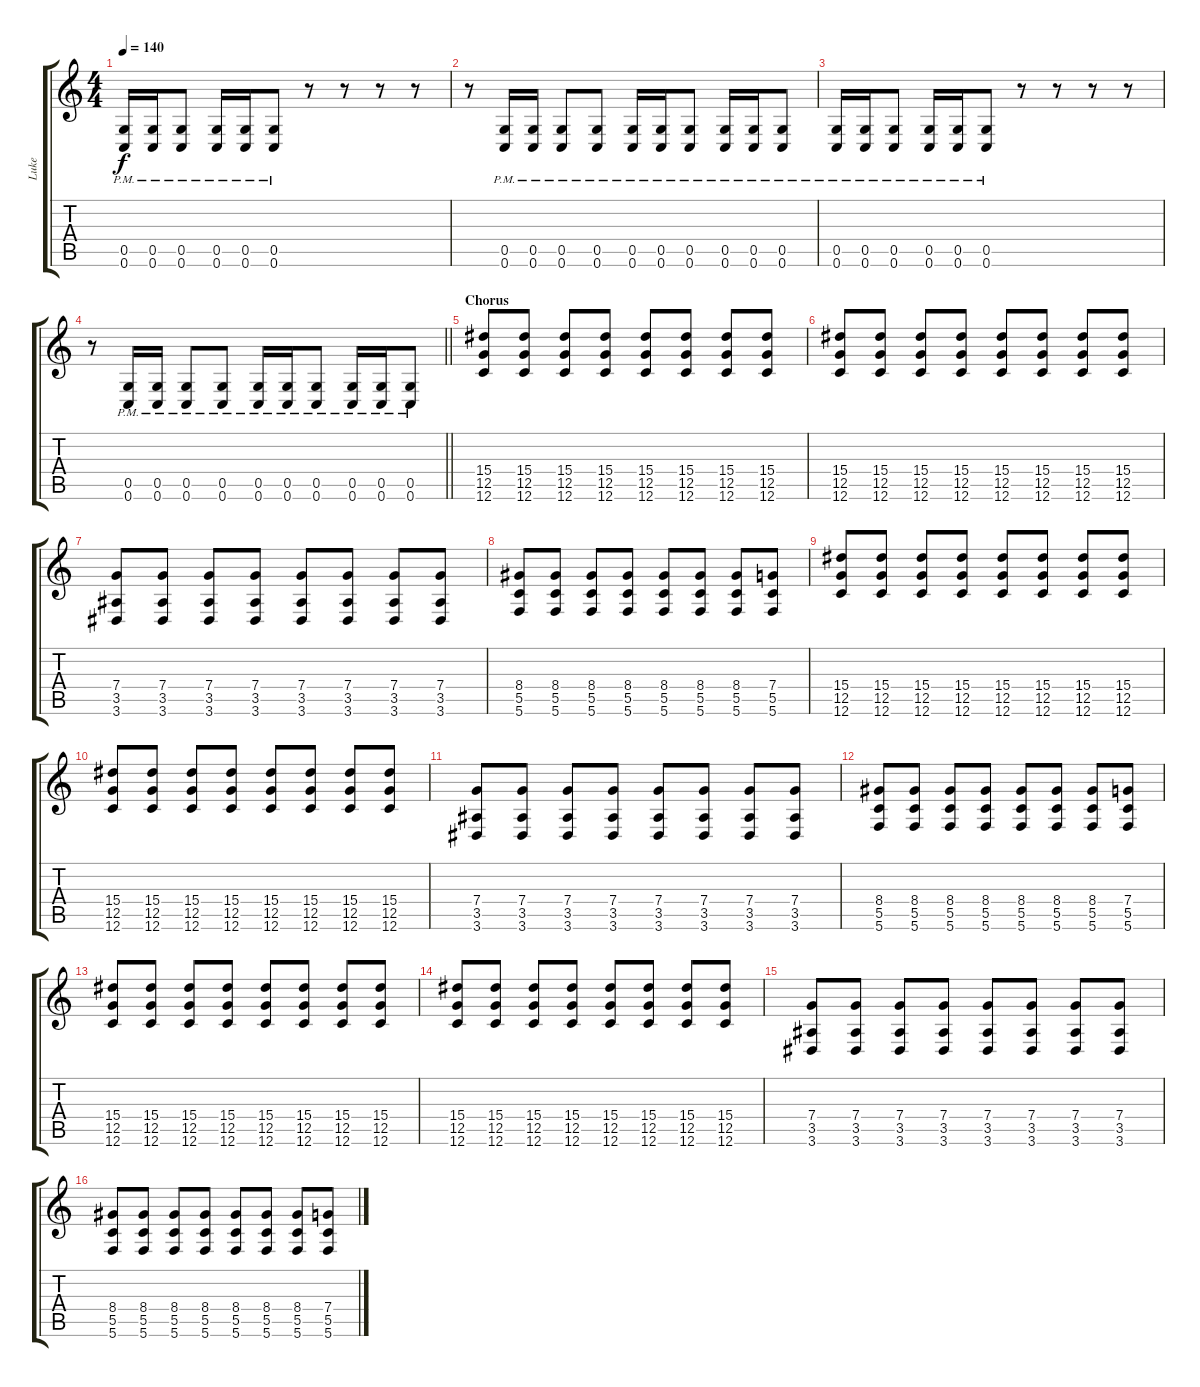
\track ("Luke" "Luke") {instrument overdrivenguitar}
\staff {score tabs}
\tuning (D4 A3 F3 C3 G2 C2) {hide}
\ts (4 4)
\tempo 140
\clef g2
\ks c
(0.5{pm} 0.6{pm}).16{dy f} (0.5{pm} 0.6{pm}).16 (0.5{pm} 0.6{pm}).8 (0.5{pm} 0.6{pm}).16 (0.5{pm} 0.6{pm}).16 (0.5{pm} 0.6{pm}).8 r.8 r.8 r.8 r.8 |
r.8 (0.5{pm} 0.6{pm}).16 (0.5{pm} 0.6{pm}).16 (0.5{pm} 0.6{pm}).8 (0.5{pm} 0.6{pm}).8 (0.5{pm} 0.6{pm}).16 (0.5{pm} 0.6{pm}).16 (0.5{pm} 0.6{pm}).8 (0.5{pm} 0.6{pm}).16 (0.5{pm} 0.6{pm}).16 (0.5{pm} 0.6{pm}).8 |
(0.5{pm} 0.6{pm}).16 (0.5{pm} 0.6{pm}).16 (0.5{pm} 0.6{pm}).8 (0.5{pm} 0.6{pm}).16 (0.5{pm} 0.6{pm}).16 (0.5{pm} 0.6{pm}).8 r.8 r.8 r.8 r.8 |
\barLineRight lightlight
r.8 (0.5{pm} 0.6{pm}).16 (0.5{pm} 0.6{pm}).16 (0.5{pm} 0.6{pm}).8 (0.5{pm} 0.6{pm}).8 (0.5{pm} 0.6{pm}).16 (0.5{pm} 0.6{pm}).16 (0.5{pm} 0.6{pm}).8 (0.5{pm} 0.6{pm}).16 (0.5{pm} 0.6{pm}).16 (0.5{pm} 0.6{pm}).8 |
\section ("" "Chorus")
(15.4 12.5 12.6).8 (15.4 12.5 12.6).8 (15.4 12.5 12.6).8 (15.4 12.5 12.6).8 (15.4 12.5 12.6).8 (15.4 12.5 12.6).8 (15.4 12.5 12.6).8 (15.4 12.5 12.6).8 |
(15.4 12.5 12.6).8 (15.4 12.5 12.6).8 (15.4 12.5 12.6).8 (15.4 12.5 12.6).8 (15.4 12.5 12.6).8 (15.4 12.5 12.6).8 (15.4 12.5 12.6).8 (15.4 12.5 12.6).8 |
(7.4 3.5 3.6).8 (7.4 3.5 3.6).8 (7.4 3.5 3.6).8 (7.4 3.5 3.6).8 (7.4 3.5 3.6).8 (7.4 3.5 3.6).8 (7.4 3.5 3.6).8 (7.4 3.5 3.6).8 |
(8.4 5.5 5.6).8 (8.4 5.5 5.6).8 (8.4 5.5 5.6).8 (8.4 5.5 5.6).8 (8.4 5.5 5.6).8 (8.4 5.5 5.6).8 (8.4 5.5 5.6).8 (7.4 5.5 5.6).8 |
(15.4 12.5 12.6).8 (15.4 12.5 12.6).8 (15.4 12.5 12.6).8 (15.4 12.5 12.6).8 (15.4 12.5 12.6).8 (15.4 12.5 12.6).8 (15.4 12.5 12.6).8 (15.4 12.5 12.6).8 |
(15.4 12.5 12.6).8 (15.4 12.5 12.6).8 (15.4 12.5 12.6).8 (15.4 12.5 12.6).8 (15.4 12.5 12.6).8 (15.4 12.5 12.6).8 (15.4 12.5 12.6).8 (15.4 12.5 12.6).8 |
(7.4 3.5 3.6).8 (7.4 3.5 3.6).8 (7.4 3.5 3.6).8 (7.4 3.5 3.6).8 (7.4 3.5 3.6).8 (7.4 3.5 3.6).8 (7.4 3.5 3.6).8 (7.4 3.5 3.6).8 |
(8.4 5.5 5.6).8 (8.4 5.5 5.6).8 (8.4 5.5 5.6).8 (8.4 5.5 5.6).8 (8.4 5.5 5.6).8 (8.4 5.5 5.6).8 (8.4 5.5 5.6).8 (7.4 5.5 5.6).8 |
(15.4 12.5 12.6).8 (15.4 12.5 12.6).8 (15.4 12.5 12.6).8 (15.4 12.5 12.6).8 (15.4 12.5 12.6).8 (15.4 12.5 12.6).8 (15.4 12.5 12.6).8 (15.4 12.5 12.6).8 |
(15.4 12.5 12.6).8 (15.4 12.5 12.6).8 (15.4 12.5 12.6).8 (15.4 12.5 12.6).8 (15.4 12.5 12.6).8 (15.4 12.5 12.6).8 (15.4 12.5 12.6).8 (15.4 12.5 12.6).8 |
(7.4 3.5 3.6).8 (7.4 3.5 3.6).8 (7.4 3.5 3.6).8 (7.4 3.5 3.6).8 (7.4 3.5 3.6).8 (7.4 3.5 3.6).8 (7.4 3.5 3.6).8 (7.4 3.5 3.6).8 |
(8.4 5.5 5.6).8 (8.4 5.5 5.6).8 (8.4 5.5 5.6).8 (8.4 5.5 5.6).8 (8.4 5.5 5.6).8 (8.4 5.5 5.6).8 (8.4 5.5 5.6).8 (7.4 5.5 5.6).8
